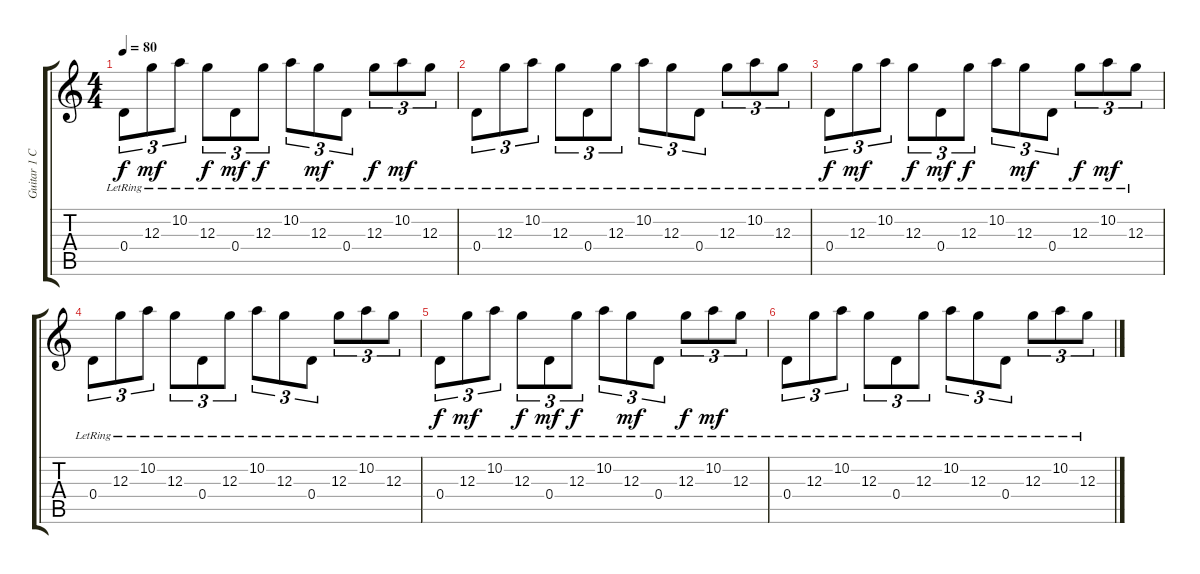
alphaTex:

\track ("Guitar 1 Cln" "Guitar 1 C") {instrument acousticguitarsteel}
\staff {score tabs}
\tuning (E4 B3 G3 D3 A2 D2) {hide}
\ts (4 4)
\tempo 80
\clef g2
\ks c
0.4{lr}.8{tu (3 2) dy f instrument acousticguitarsteel} 12.3{lr}.8{tu (3 2) dy mf} 10.2{lr}.8{tu (3 2)} 12.3{lr}.8{tu (3 2) dy f} 0.4{lr}.8{tu (3 2) dy mf} 12.3{lr}.8{tu (3 2) dy f} 10.2{lr}.8{tu (3 2)} 12.3{lr}.8{tu (3 2) dy mf} 0.4{lr}.8{tu (3 2)} 12.3{lr}.8{tu (3 2) dy f} 10.2{lr}.8{tu (3 2) dy mf} 12.3{lr}.8{tu (3 2)} |
0.4{lr}.8{tu (3 2)} 12.3{lr}.8{tu (3 2)} 10.2{lr}.8{tu (3 2)} 12.3{lr}.8{tu (3 2)} 0.4{lr}.8{tu (3 2)} 12.3{lr}.8{tu (3 2)} 10.2{lr}.8{tu (3 2)} 12.3{lr}.8{tu (3 2)} 0.4{lr}.8{tu (3 2)} 12.3{lr}.8{tu (3 2)} 10.2{lr}.8{tu (3 2)} 12.3{lr}.8{tu (3 2)} |
0.4{lr}.8{tu (3 2) dy f} 12.3{lr}.8{tu (3 2) dy mf} 10.2{lr}.8{tu (3 2)} 12.3{lr}.8{tu (3 2) dy f} 0.4{lr}.8{tu (3 2) dy mf} 12.3{lr}.8{tu (3 2) dy f} 10.2{lr}.8{tu (3 2)} 12.3{lr}.8{tu (3 2) dy mf} 0.4{lr}.8{tu (3 2)} 12.3{lr}.8{tu (3 2) dy f} 10.2{lr}.8{tu (3 2) dy mf} 12.3{lr}.8{tu (3 2)} |
0.4{lr}.8{tu (3 2)} 12.3{lr}.8{tu (3 2)} 10.2{lr}.8{tu (3 2)} 12.3{lr}.8{tu (3 2)} 0.4{lr}.8{tu (3 2)} 12.3{lr}.8{tu (3 2)} 10.2{lr}.8{tu (3 2)} 12.3{lr}.8{tu (3 2)} 0.4{lr}.8{tu (3 2)} 12.3{lr}.8{tu (3 2)} 10.2{lr}.8{tu (3 2)} 12.3{lr}.8{tu (3 2)} |
0.4{lr}.8{tu (3 2) dy f} 12.3{lr}.8{tu (3 2) dy mf} 10.2{lr}.8{tu (3 2)} 12.3{lr}.8{tu (3 2) dy f} 0.4{lr}.8{tu (3 2) dy mf} 12.3{lr}.8{tu (3 2) dy f} 10.2{lr}.8{tu (3 2)} 12.3{lr}.8{tu (3 2) dy mf} 0.4{lr}.8{tu (3 2)} 12.3{lr}.8{tu (3 2) dy f} 10.2{lr}.8{tu (3 2) dy mf} 12.3{lr}.8{tu (3 2)} |
0.4{lr}.8{tu (3 2)} 12.3{lr}.8{tu (3 2)} 10.2{lr}.8{tu (3 2)} 12.3{lr}.8{tu (3 2)} 0.4{lr}.8{tu (3 2)} 12.3{lr}.8{tu (3 2)} 10.2{lr}.8{tu (3 2)} 12.3{lr}.8{tu (3 2)} 0.4{lr}.8{tu (3 2)} 12.3{lr}.8{tu (3 2)} 10.2{lr}.8{tu (3 2)} 12.3{lr}.8{tu (3 2)}
